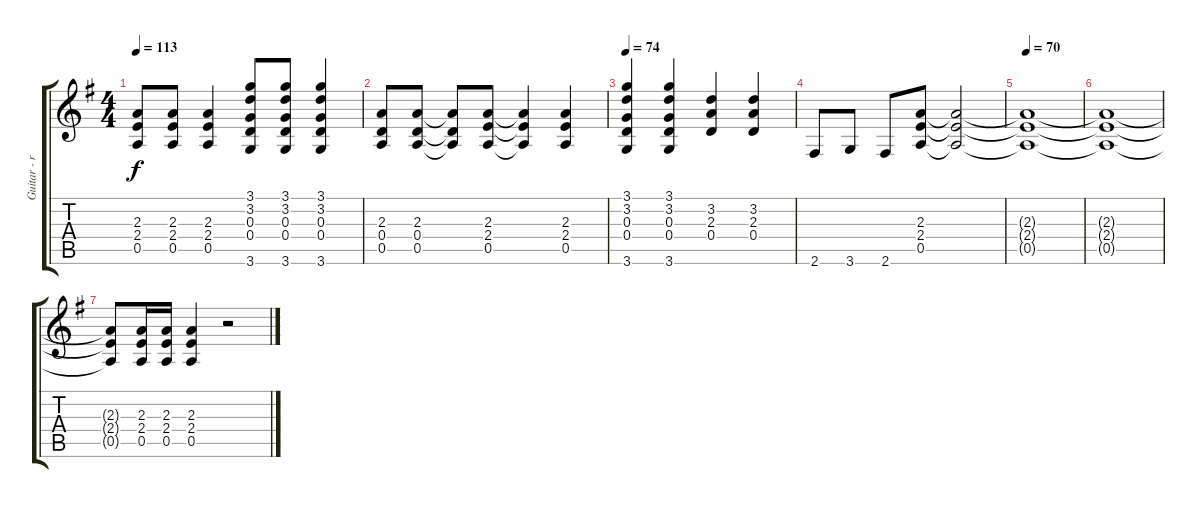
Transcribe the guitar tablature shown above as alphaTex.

\track ("Guitar - rhythm - right" "Guitar - r") {instrument overdrivenguitar}
\staff {score tabs}
\tuning (E4 B3 G3 D3 A2 E2) {hide}
\ts (4 4)
\tempo 113
\clef g2
\ks g
(2.3 2.4 0.5).8{dy f} (2.3 2.4 0.5).8 (2.3 2.4 0.5).4 (3.1 3.2 0.3 0.4 3.6).8 (3.1 3.2 0.3 0.4 3.6).8 (3.1 3.2 0.3 0.4 3.6).4 |
(2.3 0.4 0.5).8 (2.3 0.4 0.5).8 (2.3{t} 0.4{t} 0.5{t}).8 (2.3 2.4 0.5).8 (2.3{t} 2.4{t} 0.5{t}).4 (2.3 2.4 0.5).4 |
\tempo 74
(3.1 3.2 0.3 0.4 3.6).4 (3.1 3.2 0.3 0.4 3.6).4 (3.2 2.3 0.4).4 (3.2 2.3 0.4).4 |
2.6.8 3.6.8 2.6.8 (2.3 2.4 0.5).8 (2.3{t} 2.4{t} 0.5{t}).2 |
\tempo 70
(2.3{t} 2.4{t} 0.5{t}).1 |
(2.3{t} 2.4{t} 0.5{t}).1 |
(2.3{t} 2.4{t} 0.5{t}).8 (2.3 2.4 0.5).16 (2.3 2.4 0.5).16 (2.3 2.4 0.5).4 r.2
